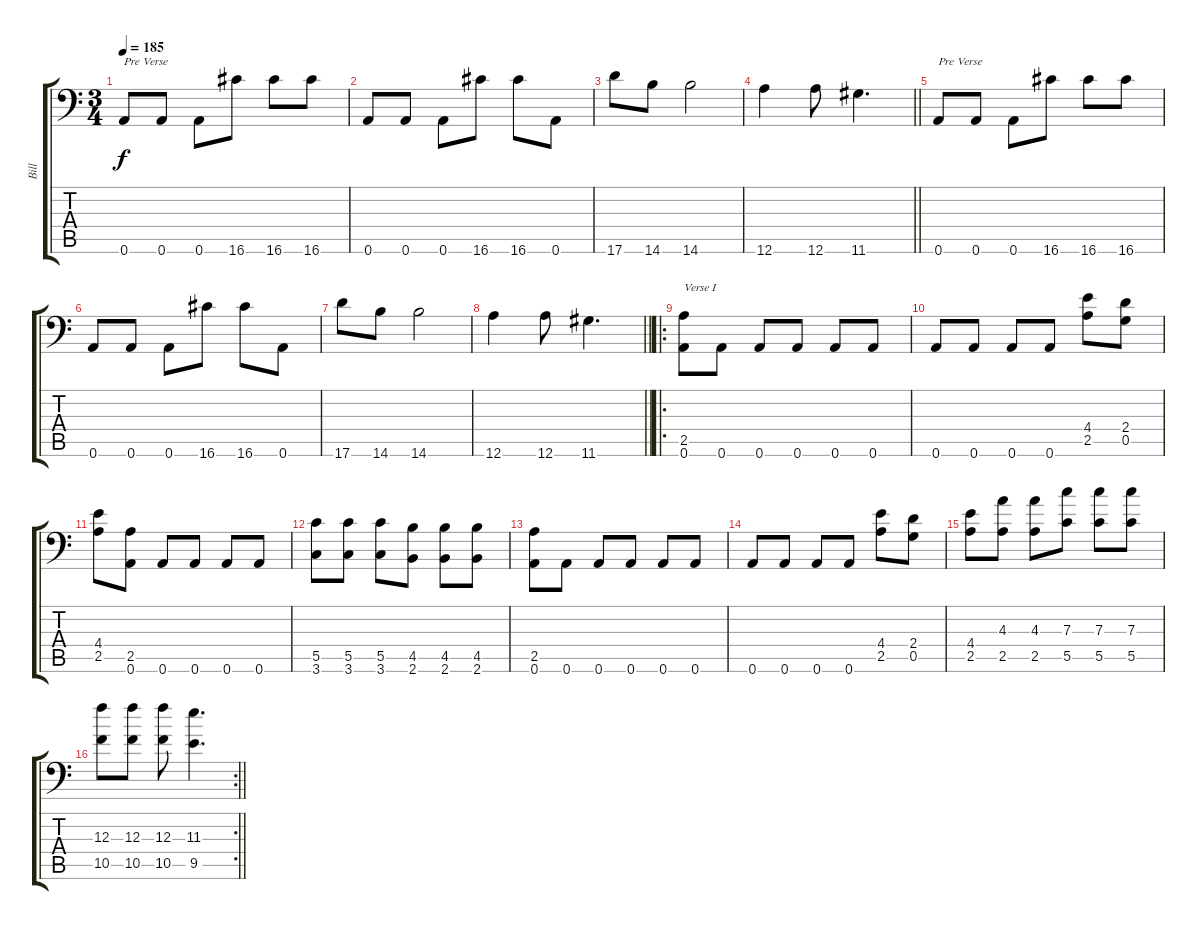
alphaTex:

\track ("Bill" "Bill") {instrument distortionguitar}
\staff {score tabs}
\tuning (D4 A3 F3 C3 G2 A1) {hide}
\ts (3 4)
\tempo 185
\clef f4
\ks c
0.6.8{txt "Pre Verse" dy f} 0.6.8 0.6.8 16.6.8 16.6.8 16.6.8 |
0.6.8 0.6.8 0.6.8 16.6.8 16.6.8 0.6.8 |
17.6.8 14.6.8 14.6.2 |
\barLineRight lightlight
12.6.4 12.6.8 11.6.4{d} |
0.6.8{txt "Pre Verse"} 0.6.8 0.6.8 16.6.8 16.6.8 16.6.8 |
0.6.8 0.6.8 0.6.8 16.6.8 16.6.8 0.6.8 |
17.6.8 14.6.8 14.6.2 |
\barLineRight lightlight
12.6.4 12.6.8 11.6.4{d} |
\ro
(2.5 0.6).8{txt "Verse I"} 0.6.8 0.6.8 0.6.8 0.6.8 0.6.8 |
0.6.8 0.6.8 0.6.8 0.6.8 (4.4 2.5).8 (2.4 0.5).8 |
(4.4 2.5).8 (2.5 0.6).8 0.6.8 0.6.8 0.6.8 0.6.8 |
(5.5 3.6).8 (5.5 3.6).8 (5.5 3.6).8 (4.5 2.6).8 (4.5 2.6).8 (4.5 2.6).8 |
(2.5 0.6).8 0.6.8 0.6.8 0.6.8 0.6.8 0.6.8 |
0.6.8 0.6.8 0.6.8 0.6.8 (4.4 2.5).8 (2.4 0.5).8 |
(4.4 2.5).8 (4.3 2.5).8 (4.3 2.5).8 (7.3 5.5).8 (7.3 5.5).8 (7.3 5.5).8 |
\rc 2
\barLineRight lightlight
(12.3 10.5).8 (12.3 10.5).8 (12.3 10.5).8 (11.3 9.5).4{d}
